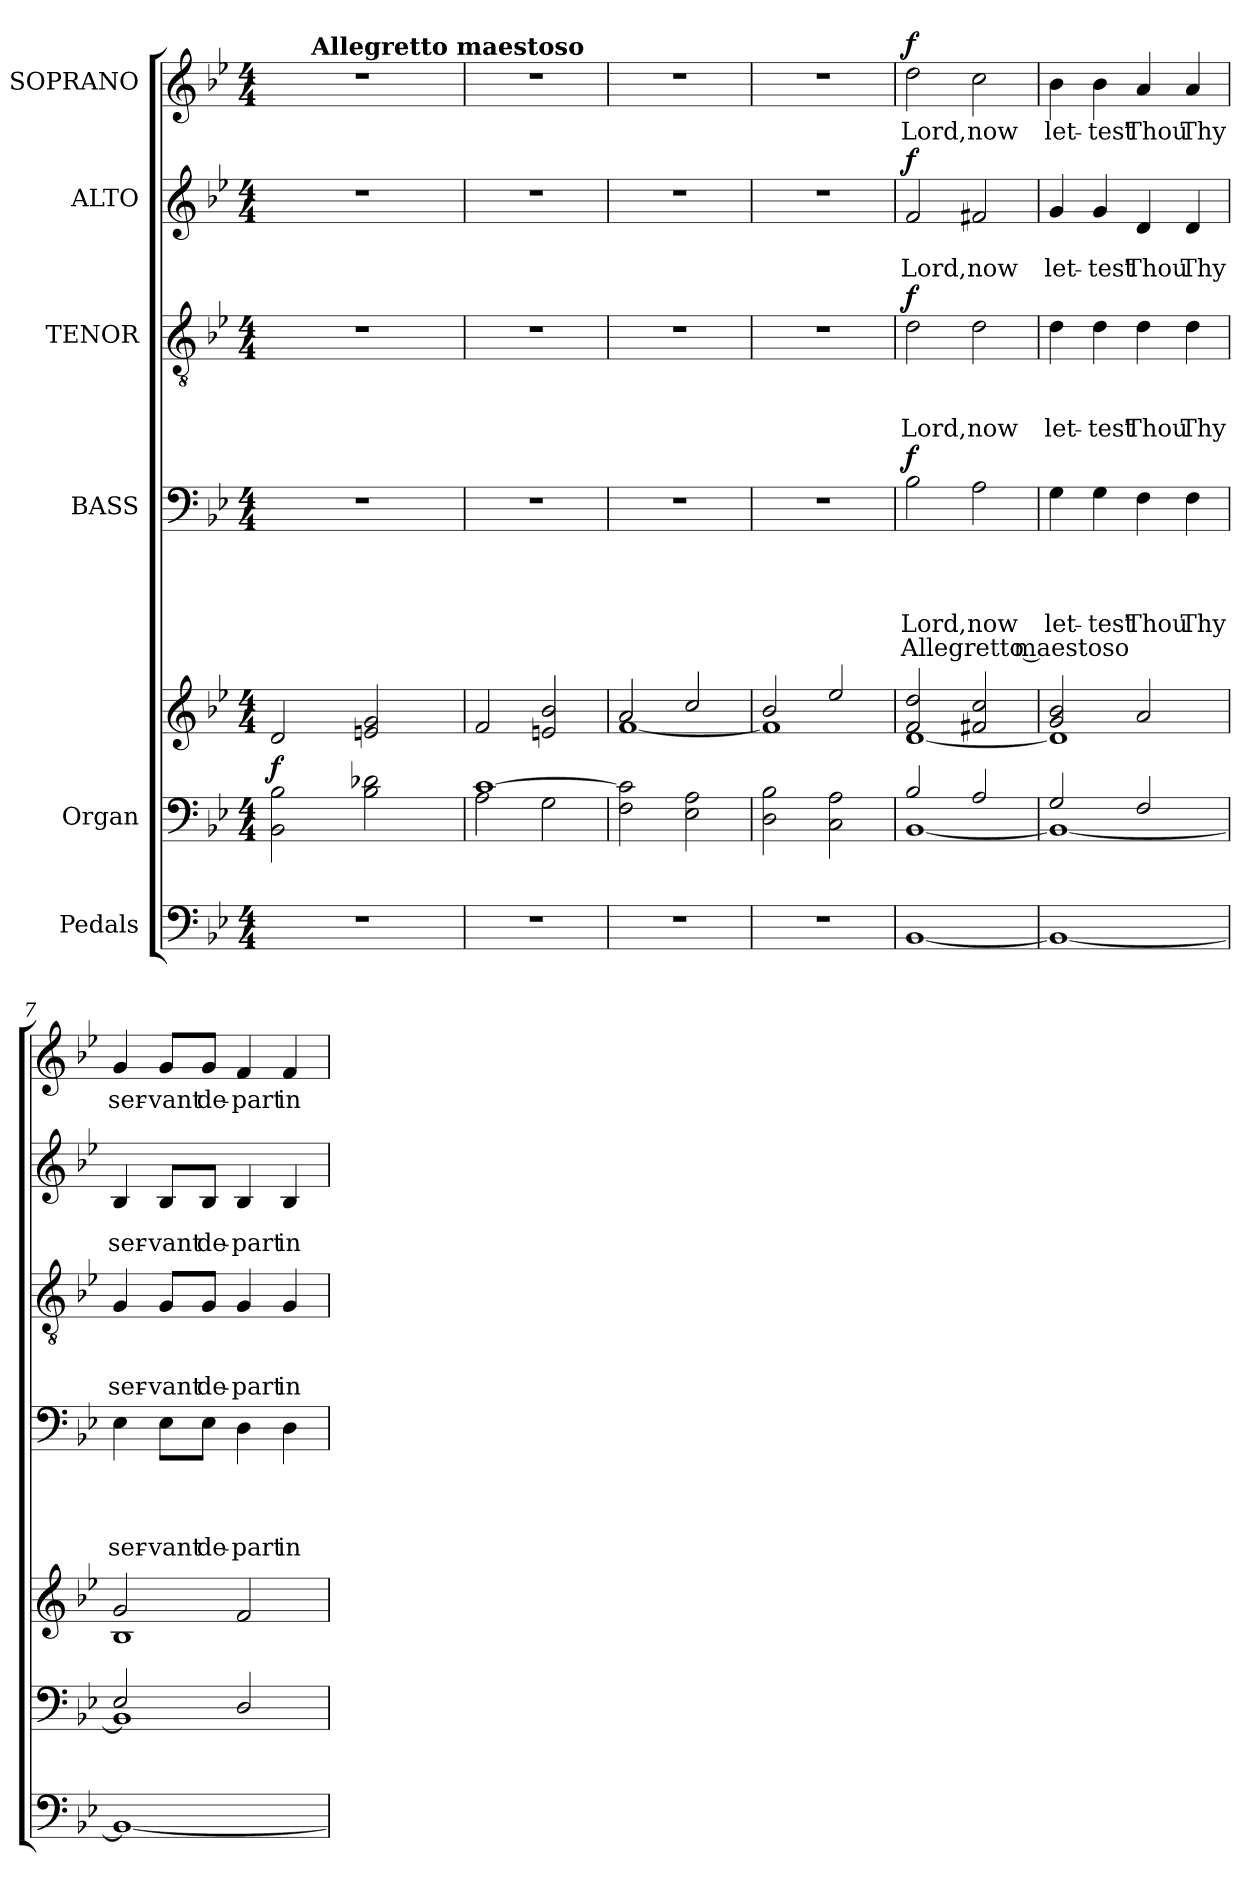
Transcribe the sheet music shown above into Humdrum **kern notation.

**kern	**kern	**kern	**dynam	**kern	**text	**text	**text	**text	**text	**dynam	**kern	**text	**text	**text	**dynam	**kern	**text	**text	**dynam	**kern	**text	**dynam
*part6	*part5	*part5	*part5	*part4	*part4	*part4	*part4	*part4	*part4	*part4	*part3	*part3	*part3	*part3	*part3	*part2	*part2	*part2	*part2	*part1	*part1	*part1
*staff7	*staff6	*staff5	*staff5/6	*staff4	*staff4	*staff4	*staff4	*staff4	*staff4	*staff4	*staff3	*staff3	*staff3	*staff3	*staff3	*staff2	*staff2	*staff2	*staff2	*staff1	*staff1	*staff1
*I"Pedals	*I"Organ	*	*	*I"BASS	*	*	*	*	*	*	*I"TENOR	*	*	*	*	*I"ALTO	*	*	*	*I"SOPRANO	*	*
*clefF4	*clefF4	*clefG2	*	*clefF4	*	*	*	*	*	*	*clefGv2	*	*	*	*	*clefG2	*	*	*	*clefG2	*	*
*k[b-e-]	*k[b-e-]	*k[b-e-]	*	*k[b-e-]	*	*	*	*	*	*	*k[b-e-]	*	*	*	*	*k[b-e-]	*	*	*	*k[b-e-]	*	*
*B-:	*B-:	*B-:	*	*B-:	*	*	*	*	*	*	*B-:	*	*	*	*	*B-:	*	*	*	*B-:	*	*
*M4/4	*M4/4	*M4/4	*	*M4/4	*	*	*	*	*	*	*M4/4	*	*	*	*	*M4/4	*	*	*	*M4/4	*	*
=1	=1	=1	=1	=1	=1	=1	=1	=1	=1	=1	=1	=1	=1	=1	=1	=1	=1	=1	=1	=1	=1	=1
!	!	!	!LO:DY:a=2	!	!	!	!	!	!	!	!	!	!	!	!	!	!	!	!	!	!	!
*	*	*	*	*	*	*	*	*	*	*	*	*	*	*	*	*	*	*	*	*^	*	*
1r	2BB-\ 2B-\	2d/	f	1r	.	.	.	.	.	.	1r	.	.	.	.	1r	.	.	.	1r	8ryy	.	.
.	.	.	.	.	.	.	.	.	.	.	.	.	.	.	.	.	.	.	.	.	32ryy	.	.
!	!	!	!	!	!	!	!	!	!	!	!	!	!	!	!	!	!	!	!	!	!LO:TX:a:B:t=Allegretto maestoso	!	!
.	.	.	.	.	.	.	.	.	.	.	.	.	.	.	.	.	.	.	.	.	2ryy	.	.
.	2B-\ 2d-X\	2en/ 2g/	.	.	.	.	.	.	.	.	.	.	.	.	.	.	.	.	.	.	.	.	.
.	.	.	.	.	.	.	.	.	.	.	.	.	.	.	.	.	.	.	.	.	4ryy	.	.
.	.	.	.	.	.	.	.	.	.	.	.	.	.	.	.	.	.	.	.	.	16.ryy	.	.
*	*	*	*	*	*	*	*	*	*	*	*	*	*	*	*	*	*	*	*	*v	*v	*	*
=2	=2	=2	=2	=2	=2	=2	=2	=2	=2	=2	=2	=2	=2	=2	=2	=2	=2	=2	=2	=2	=2	=2
*	*^	*	*	*	*	*	*	*	*	*	*	*	*	*	*	*	*	*	*	*	*	*
1r	[>1c	2A\	2f/	.	1r	.	.	.	.	.	.	1r	.	.	.	.	1r	.	.	.	1r	.	.
.	.	2G\	2en/ 2b-/	.	.	.	.	.	.	.	.	.	.	.	.	.	.	.	.	.	.	.	.
*	*v	*v	*	*	*	*	*	*	*	*	*	*	*	*	*	*	*	*	*	*	*	*	*
=3	=3	=3	=3	=3	=3	=3	=3	=3	=3	=3	=3	=3	=3	=3	=3	=3	=3	=3	=3	=3	=3	=3
*	*	*^	*	*	*	*	*	*	*	*	*	*	*	*	*	*	*	*	*	*	*	*
1r	2F\ 2c\]	2a/	[<1f	.	1r	.	.	.	.	.	.	1r	.	.	.	.	1r	.	.	.	1r	.	.
.	2E-\ 2A\	2cc/	.	.	.	.	.	.	.	.	.	.	.	.	.	.	.	.	.	.	.	.	.
=4	=4	=4	=4	=4	=4	=4	=4	=4	=4	=4	=4	=4	=4	=4	=4	=4	=4	=4	=4	=4	=4	=4	=4
1r	2D\ 2B-\	2b-/	1f]	.	1r	.	.	.	.	.	.	1r	.	.	.	.	1r	.	.	.	1r	.	.
.	2C\ 2A\	2ee-/	.	.	.	.	.	.	.	.	.	.	.	.	.	.	.	.	.	.	.	.	.
=5	=5	=5	=5	=5	=5	=5	=5	=5	=5	=5	=5	=5	=5	=5	=5	=5	=5	=5	=5	=5	=5	=5	=5
*	*^	*	*	*	*	*	*	*	*	*	*	*	*	*	*	*	*	*	*	*	*	*	*
!	!	!	!	!	!	!	!	!	!	!LO:LY:b	!LO:LY:b	!LO:DY:a	!	!	!	!LO:LY:b	!LO:DY:a	!	!	!LO:LY:b	!LO:DY:a	!	!LO:LY:b	!LO:DY:a
[<1BB-	2B-/	[<1BB-	2f/ 2dd/	[<1d	.	2B-\	.	.	.	Lord,	Allegretto maestoso	f	2d\	.	.	Lord,	f	2f/	.	Lord,	f	2dd\	Lord,	f
!	!	!	!	!	!	!	!	!	!	!LO:LY:b	!	!	!	!	!	!LO:LY:b	!	!	!	!LO:LY:b	!	!	!LO:LY:b	!
.	2A/	.	2f#X/ 2cc/	.	.	2A\	.	.	.	now	.	.	2d\	.	.	now	.	2f#X/	.	now	.	2cc\	now	.
=6	=6	=6	=6	=6	=6	=6	=6	=6	=6	=6	=6	=6	=6	=6	=6	=6	=6	=6	=6	=6	=6	=6	=6	=6
!	!	!	!	!	!	!	!	!	!	!LO:LY:b	!	!	!	!	!	!LO:LY:b	!	!	!	!LO:LY:b	!	!	!LO:LY:b	!
1BB-_	2G/	1BB-_	2g/ 2b-/	1d]	.	4G\	.	.	.	let-	.	.	4d\	.	.	let-	.	4g/	.	let-	.	4b-\	let-	.
!	!	!	!	!	!	!	!	!	!	!LO:LY:b	!	!	!	!	!	!LO:LY:b	!	!	!	!LO:LY:b	!	!	!LO:LY:b	!
.	.	.	.	.	.	4G\	.	.	.	-test	.	.	4d\	.	.	-test	.	4g/	.	-test	.	4b-\	-test	.
!	!	!	!	!	!	!	!	!	!	!LO:LY:b	!	!	!	!	!	!LO:LY:b	!	!	!	!LO:LY:b	!	!	!LO:LY:b	!
.	2F/	.	2a/	.	.	4F\	.	.	.	Thou	.	.	4d\	.	.	Thou	.	4d/	.	Thou	.	4a/	Thou	.
!	!	!	!	!	!	!	!	!	!	!LO:LY:b	!	!	!	!	!	!LO:LY:b	!	!	!	!LO:LY:b	!	!	!LO:LY:b	!
.	.	.	.	.	.	4F\	.	.	.	Thy	.	.	4d\	.	.	Thy	.	4d/	.	Thy	.	4a/	Thy	.
!!LO:LB:g=z
=7	=7	=7	=7	=7	=7	=7	=7	=7	=7	=7	=7	=7	=7	=7	=7	=7	=7	=7	=7	=7	=7	=7	=7	=7
!	!	!	!	!	!	!	!	!	!	!LO:LY:b	!	!	!	!	!	!LO:LY:b	!	!	!	!LO:LY:b	!	!	!LO:LY:b	!
1BB-_	2E-/	1BB-]	2g/	1B-	.	4E-\	.	.	.	ser-	.	.	4G/	.	.	ser-	.	4B-/	.	ser-	.	4g/	ser-	.
!	!	!	!	!	!	!	!	!	!	!LO:LY:b	!	!	!	!	!	!LO:LY:b	!	!	!	!LO:LY:b	!	!	!LO:LY:b	!
.	.	.	.	.	.	8E-\L	.	.	.	-vant	.	.	8G/L	.	.	-vant	.	8B-/L	.	-vant	.	8g/L	-vant	.
!	!	!	!	!	!	!	!	!	!	!LO:LY:b	!	!	!	!	!	!LO:LY:b	!	!	!	!LO:LY:b	!	!	!LO:LY:b	!
.	.	.	.	.	.	8E-\J	.	.	.	de-	.	.	8G/J	.	.	de-	.	8B-/J	.	de-	.	8g/J	de-	.
!	!	!	!	!	!	!	!	!	!	!LO:LY:b	!	!	!	!	!	!LO:LY:b	!	!	!	!LO:LY:b	!	!	!LO:LY:b	!
.	2D/	.	2f/	.	.	4D\	.	.	.	-part	.	.	4G/	.	.	-part	.	4B-/	.	-part	.	4f/	-part	.
!	!	!	!	!	!	!	!	!	!	!LO:LY:b	!	!	!	!	!	!LO:LY:b	!	!	!	!LO:LY:b	!	!	!LO:LY:b	!
.	.	.	.	.	.	4D\	.	.	.	in	.	.	4G/	.	.	in	.	4B-/	.	in	.	4f/	in	.
*	*v	*v	*	*	*	*	*	*	*	*	*	*	*	*	*	*	*	*	*	*	*	*	*	*
*	*	*v	*v	*	*	*	*	*	*	*	*	*	*	*	*	*	*	*	*	*	*	*	*
=	=	=	=	=	=	=	=	=	=	=	=	=	=	=	=	=	=	=	=	=	=	=
*-	*-	*-	*-	*-	*-	*-	*-	*-	*-	*-	*-	*-	*-	*-	*-	*-	*-	*-	*-	*-	*-	*-
